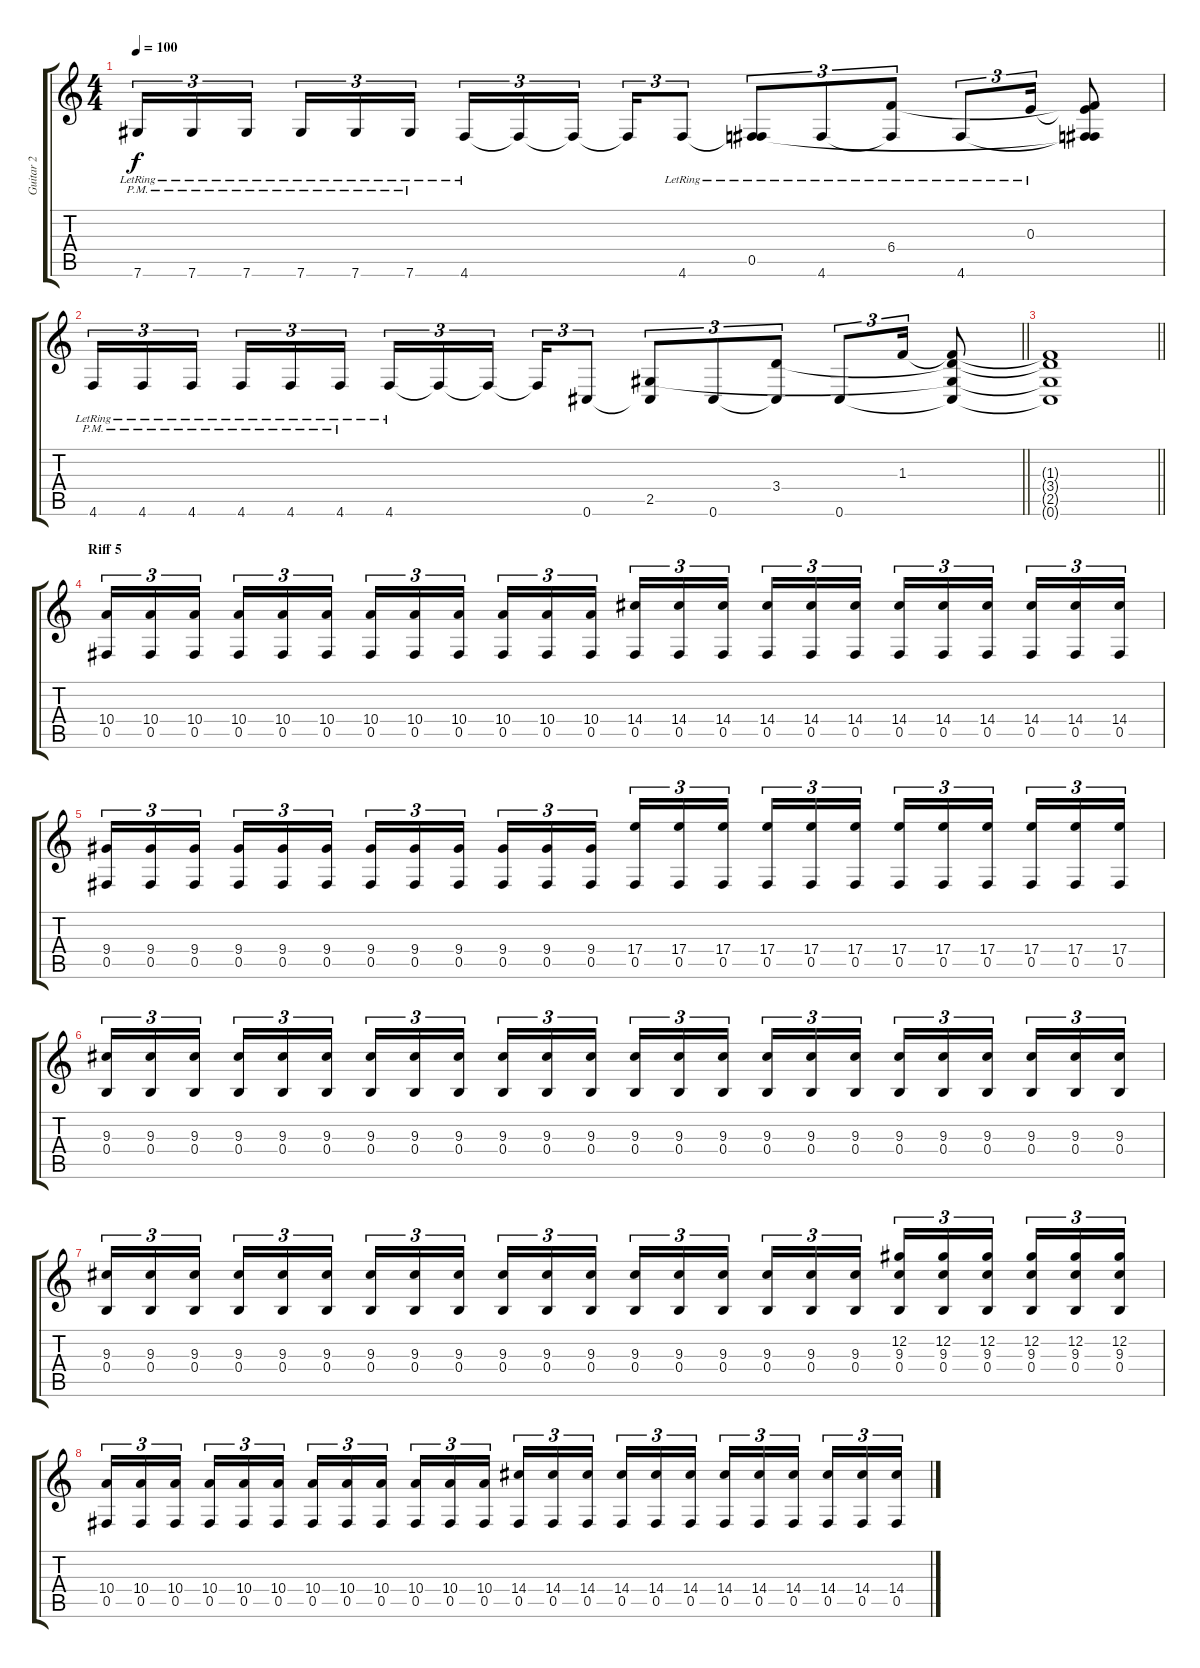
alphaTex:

\track ("Guitar 2" "Guitar 2") {instrument overdrivenguitar}
\staff {score tabs}
\tuning (Db4 Ab3 E3 B2 Gb2 Db2) {hide}
\ts (4 4)
\tempo 100
\clef g2
\ks c
7.6{pm lr}.16{tu (3 2) dy f} 7.6{pm lr}.16{tu (3 2)} 7.6{pm lr}.16{tu (3 2) beam splitsecondary} 7.6{pm lr}.16{tu (3 2)} 7.6{pm lr}.16{tu (3 2)} 7.6{pm lr}.16{tu (3 2)} 4.6{lr}.16{tu (3 2)} 4.6{t}.16{tu (3 2)} 4.6{t}.16{tu (3 2) beam splitsecondary} 4.6{t}.16{tu (3 2)} 4.6{lr}.8{tu (3 2)} (0.5{lr} 4.6{t}).8{tu (3 2)} 4.6{lr}.8{tu (3 2)} (6.4{lr} 4.6{t}).8{tu (3 2)} 4.6{lr}.8{tu (3 2)} 0.3{lr}.16{tu (3 2)} (0.3{t} 6.4{t} 0.5{t} 4.6{t}).8 |
\barLineRight lightlight
4.6{pm lr}.16{tu (3 2)} 4.6{pm lr}.16{tu (3 2)} 4.6{pm lr}.16{tu (3 2) beam splitsecondary} 4.6{pm lr}.16{tu (3 2)} 4.6{pm lr}.16{tu (3 2)} 4.6{pm lr}.16{tu (3 2)} 4.6{lr}.16{tu (3 2)} 4.6{t}.16{tu (3 2)} 4.6{t}.16{tu (3 2) beam splitsecondary} 4.6{t}.16{tu (3 2)} 0.6.8{tu (3 2)} (2.5 0.6{t}).8{tu (3 2)} 0.6.8{tu (3 2)} (3.4 0.6{t}).8{tu (3 2)} 0.6.8{tu (3 2)} 1.3.16{tu (3 2)} (1.3{t} 3.4{t} 2.5{t} 0.6{t}).8 |
\barLineRight lightlight
(1.3{t} 3.4{t} 2.5{t} 0.6{t}).1 |
\section ("" "Riff 5")
(10.4 0.5).16{tu (3 2)} (10.4 0.5).16{tu (3 2)} (10.4 0.5).16{tu (3 2) beam splitsecondary} (10.4 0.5).16{tu (3 2)} (10.4 0.5).16{tu (3 2)} (10.4 0.5).16{tu (3 2)} (10.4 0.5).16{tu (3 2)} (10.4 0.5).16{tu (3 2)} (10.4 0.5).16{tu (3 2) beam splitsecondary} (10.4 0.5).16{tu (3 2)} (10.4 0.5).16{tu (3 2)} (10.4 0.5).16{tu (3 2)} (14.4 0.5).16{tu (3 2)} (14.4 0.5).16{tu (3 2)} (14.4 0.5).16{tu (3 2) beam splitsecondary} (14.4 0.5).16{tu (3 2)} (14.4 0.5).16{tu (3 2)} (14.4 0.5).16{tu (3 2)} (14.4 0.5).16{tu (3 2)} (14.4 0.5).16{tu (3 2)} (14.4 0.5).16{tu (3 2) beam splitsecondary} (14.4 0.5).16{tu (3 2)} (14.4 0.5).16{tu (3 2)} (14.4 0.5).16{tu (3 2)} |
(9.4 0.5).16{tu (3 2)} (9.4 0.5).16{tu (3 2)} (9.4 0.5).16{tu (3 2) beam splitsecondary} (9.4 0.5).16{tu (3 2)} (9.4 0.5).16{tu (3 2)} (9.4 0.5).16{tu (3 2)} (9.4 0.5).16{tu (3 2)} (9.4 0.5).16{tu (3 2)} (9.4 0.5).16{tu (3 2) beam splitsecondary} (9.4 0.5).16{tu (3 2)} (9.4 0.5).16{tu (3 2)} (9.4 0.5).16{tu (3 2)} (17.4 0.5).16{tu (3 2)} (17.4 0.5).16{tu (3 2)} (17.4 0.5).16{tu (3 2) beam splitsecondary} (17.4 0.5).16{tu (3 2)} (17.4 0.5).16{tu (3 2)} (17.4 0.5).16{tu (3 2)} (17.4 0.5).16{tu (3 2)} (17.4 0.5).16{tu (3 2)} (17.4 0.5).16{tu (3 2) beam splitsecondary} (17.4 0.5).16{tu (3 2)} (17.4 0.5).16{tu (3 2)} (17.4 0.5).16{tu (3 2)} |
(9.3 0.4).16{tu (3 2)} (9.3 0.4).16{tu (3 2)} (9.3 0.4).16{tu (3 2) beam splitsecondary} (9.3 0.4).16{tu (3 2)} (9.3 0.4).16{tu (3 2)} (9.3 0.4).16{tu (3 2)} (9.3 0.4).16{tu (3 2)} (9.3 0.4).16{tu (3 2)} (9.3 0.4).16{tu (3 2) beam splitsecondary} (9.3 0.4).16{tu (3 2)} (9.3 0.4).16{tu (3 2)} (9.3 0.4).16{tu (3 2)} (9.3 0.4).16{tu (3 2)} (9.3 0.4).16{tu (3 2)} (9.3 0.4).16{tu (3 2) beam splitsecondary} (9.3 0.4).16{tu (3 2)} (9.3 0.4).16{tu (3 2)} (9.3 0.4).16{tu (3 2)} (9.3 0.4).16{tu (3 2)} (9.3 0.4).16{tu (3 2)} (9.3 0.4).16{tu (3 2) beam splitsecondary} (9.3 0.4).16{tu (3 2)} (9.3 0.4).16{tu (3 2)} (9.3 0.4).16{tu (3 2)} |
(9.3 0.4).16{tu (3 2)} (9.3 0.4).16{tu (3 2)} (9.3 0.4).16{tu (3 2) beam splitsecondary} (9.3 0.4).16{tu (3 2)} (9.3 0.4).16{tu (3 2)} (9.3 0.4).16{tu (3 2)} (9.3 0.4).16{tu (3 2)} (9.3 0.4).16{tu (3 2)} (9.3 0.4).16{tu (3 2) beam splitsecondary} (9.3 0.4).16{tu (3 2)} (9.3 0.4).16{tu (3 2)} (9.3 0.4).16{tu (3 2)} (9.3 0.4).16{tu (3 2)} (9.3 0.4).16{tu (3 2)} (9.3 0.4).16{tu (3 2) beam splitsecondary} (9.3 0.4).16{tu (3 2)} (9.3 0.4).16{tu (3 2)} (9.3 0.4).16{tu (3 2)} (12.2 9.3 0.4).16{tu (3 2)} (12.2 9.3 0.4).16{tu (3 2)} (12.2 9.3 0.4).16{tu (3 2) beam splitsecondary} (12.2 9.3 0.4).16{tu (3 2)} (12.2 9.3 0.4).16{tu (3 2)} (12.2 9.3 0.4).16{tu (3 2)} |
(10.4 0.5).16{tu (3 2)} (10.4 0.5).16{tu (3 2)} (10.4 0.5).16{tu (3 2) beam splitsecondary} (10.4 0.5).16{tu (3 2)} (10.4 0.5).16{tu (3 2)} (10.4 0.5).16{tu (3 2)} (10.4 0.5).16{tu (3 2)} (10.4 0.5).16{tu (3 2)} (10.4 0.5).16{tu (3 2) beam splitsecondary} (10.4 0.5).16{tu (3 2)} (10.4 0.5).16{tu (3 2)} (10.4 0.5).16{tu (3 2)} (14.4 0.5).16{tu (3 2)} (14.4 0.5).16{tu (3 2)} (14.4 0.5).16{tu (3 2) beam splitsecondary} (14.4 0.5).16{tu (3 2)} (14.4 0.5).16{tu (3 2)} (14.4 0.5).16{tu (3 2)} (14.4 0.5).16{tu (3 2)} (14.4 0.5).16{tu (3 2)} (14.4 0.5).16{tu (3 2) beam splitsecondary} (14.4 0.5).16{tu (3 2)} (14.4 0.5).16{tu (3 2)} (14.4 0.5).16{tu (3 2)}
